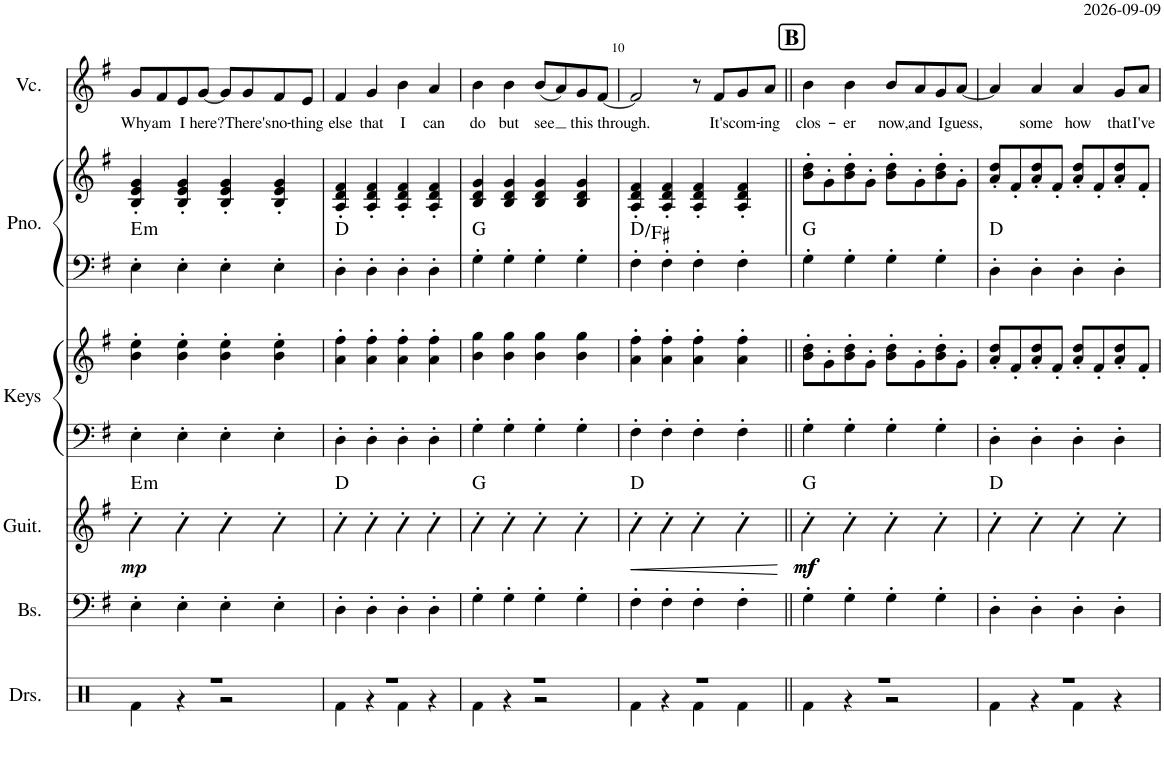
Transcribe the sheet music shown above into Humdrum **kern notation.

**kern	**kern	**kern	**kern	**dynam	**harte	**kern	**kern	**kern	**kern	**harte	**kern	**text
*part7	*part6	*part5	*part4	*part4	*part4	*part3	*part3	*part2	*part2	*part2	*part1	*part1
*staff9	*staff8	*staff7	*staff6	*staff6	*	*staff5	*staff4	*staff3	*staff2	*	*staff1	*staff1
*I"Violoncellos	*I"Drums	*I"Bass	*I"Guitar	*	*	*I"Keyboards	*	*I"Piano	*	*	*I"Vocal	*
*I'Vcs.	*I'Drs.	*I'Bs.	*I'Guit.	*	*	*I'Keys	*	*I'Pno.	*	*	*I'Vc.	*
!!LO:PB:g=z
*clefF4	*clefX	*clefF4	*clefG2	*	*	*clefF4	*clefG2	*clefF4	*clefG2	*	*clefG2	*
*	*	*Trd7c12	*Trd7c12	*	*	*	*	*	*	*	*	*
*k[f#]	*k[]	*k[f#]	*k[f#]	*	*	*k[f#]	*k[f#]	*k[f#]	*k[f#]	*	*k[f#]	*
*M4/4	*M4/4	*M4/4	*M4/4	*	*	*M4/4	*M4/4	*M4/4	*M4/4	*	*M4/4	*
=7	=7	=7	=7	=7	=7	=7	=7	=7	=7	=7	=7	=7
*	*^	*	*	*	*	*	*	*	*	*	*	*
!	!	!	!	!	!LO:DY:b	!LO:H:kt=m	!	!	!	!	!LO:H:kt=m	!	!LO:LY:b
4E'	1r	4Rf\	4E'\	4e'\	mp	E:min	4E'\	4b\' 4ee\'	4E'\	4B/' 4e/' 4g/'	E:min	8g/L	Why
!	!	!	!	!	!	!	!	!	!	!	!	!	!LO:LY:b
.	.	.	.	.	.	.	.	.	.	.	.	8f#/	am
!	!	!	!	!	!	!	!	!	!	!	!	!	!LO:LY:b
4E'	.	4r	4E'\	4e'\	.	.	4E'\	4b\' 4ee\'	4E'\	4B/' 4e/' 4g/'	.	8e/	I
!	!	!	!	!	!	!	!	!	!	!	!	!	!LO:LY:b
.	.	.	.	.	.	.	.	.	.	.	.	[8g/J	here?
4E'	.	2r	4E'\	4e'\	.	.	4E'\	4b\' 4ee\'	4E'\	4B/' 4e/' 4g/'	.	8g/L]	.
!	!	!	!	!	!	!	!	!	!	!	!	!	!LO:LY:b
.	.	.	.	.	.	.	.	.	.	.	.	8g/	There's
!	!	!	!	!	!	!	!	!	!	!	!	!	!LO:LY:b
4E'	.	.	4E'\	4e'\	.	.	4E'\	4b\' 4ee\'	4E'\	4B/' 4e/' 4g/'	.	8f#/	no-
!	!	!	!	!	!	!	!	!	!	!	!	!	!LO:LY:b
.	.	.	.	.	.	.	.	.	.	.	.	8e/J	-thing
=8	=8	=8	=8	=8	=8	=8	=8	=8	=8	=8	=8	=8	=8
!	!	!	!	!	!	!	!	!	!	!	!	!	!LO:LY:b
4D'	1r	4Rf\	4D'\	4d'\	.	D:maj	4D'\	4a\' 4ff#\'	4D'\	4A/' 4d/' 4f#/'	D:maj	4f#/	else
!	!	!	!	!	!	!	!	!	!	!	!	!	!LO:LY:b
4D'	.	4r	4D'\	4d'\	.	.	4D'\	4a\' 4ff#\'	4D'\	4A/' 4d/' 4f#/'	.	4g/	that
!	!	!	!	!	!	!	!	!	!	!	!	!	!LO:LY:b
4D'	.	4Rf\	4D'\	4d'\	.	.	4D'\	4a\' 4ff#\'	4D'\	4A/' 4d/' 4f#/'	.	4b\	I
!	!	!	!	!	!	!	!	!	!	!	!	!	!LO:LY:b
4D'	.	4r	4D'\	4d'\	.	.	4D'\	4a\' 4ff#\'	4D'\	4A/' 4d/' 4f#/'	.	4a/	can
=9	=9	=9	=9	=9	=9	=9	=9	=9	=9	=9	=9	=9	=9
!	!	!	!	!	!	!	!	!	!	!	!	!	!LO:LY:b
4G'	1r	4Rf\	4G'\	4g'\	.	G:maj	4G'\	4b\ 4gg\	4G'\	4B/ 4d/ 4g/	G:maj	4b\	do
!	!	!	!	!	!	!	!	!	!	!	!	!	!LO:LY:b
4G'	.	4r	4G'\	4g'\	.	.	4G'\	4b\ 4gg\	4G'\	4B/ 4d/ 4g/	.	4b\	but
!	!	!	!	!	!	!	!	!	!	!	!	!	!LO:LY:b
4G'	.	2r	4G'\	4g'\	.	.	4G'\	4b\ 4gg\	4G'\	4B/ 4d/ 4g/	.	(8b/L	see
.	.	.	.	.	.	.	.	.	.	.	.	8a/)	.
!	!	!	!	!	!	!	!	!	!	!	!	!	!LO:LY:b
4G'	.	.	4G'\	4g'\	.	.	4G'\	4b\ 4gg\	4G'\	4B/ 4d/ 4g/	.	8g/	this
!	!	!	!	!	!	!	!	!	!	!	!	!	!LO:LY:b
.	.	.	.	.	.	.	.	.	.	.	.	[8f#/J	through.
=10	=10	=10	=10	=10	=10	=10	=10	=10	=10	=10	=10	=10	=10
!	!	!	!	!	!LO:HP:b	!	!	!	!	!	!	!	!
4F#'	1r	4Rf\	4F#'\	4d'\	<	D:maj	4F#'\	4a\' 4ff#\'	4F#'\	4A/' 4d/' 4f#/'	D:maj/3	2f#/]	.
4F#'	.	4r	4F#'\	4d'\	.	.	4F#'\	4a\' 4ff#\'	4F#'\	4A/' 4d/' 4f#/'	.	.	.
4F#'	.	4Rf\	4F#'\	4d'\	.	.	4F#'\	4a\' 4ff#\'	4F#'\	4A/' 4d/' 4f#/'	.	8r	.
!	!	!	!	!	!	!	!	!	!	!	!	!	!LO:LY:b
.	.	.	.	.	.	.	.	.	.	.	.	8f#/L	It's
!	!	!	!	!	!	!	!	!	!	!	!	!	!LO:LY:b
4F#'	.	4Rf\	4F#'\	4d'\	.	.	4F#'\	4a\' 4ff#\'	4F#'\	4A/' 4d/' 4f#/'	.	8g/	com-
!	!	!	!	!	!	!	!	!	!	!	!	!	!LO:LY:b
.	.	.	.	.	.	.	.	.	.	.	.	8a/J	-ing
*	*v	*v	*	*	*	*	*	*	*	*	*	*	*
.	.	.	.	[	.	.	.	.	.	.	.	.
!!LO:REH:place=s1:a:B:cj:fs=14:t=B
=11||	=11||	=11||	=11||	=11||	=11||	=11||	=11||	=11||	=11||	=11||	=11||	=11||
*	*^	*	*	*	*	*	*	*	*	*	*	*
!	!	!	!	!	!LO:DY:b	!	!	!	!	!	!	!	!LO:LY:b
!	!	!	!	!	!LO:DY:n=1:b	!	!	!	!	!	!	!	!
4G'	1r	4Rf\	4G'\	4g'\	mf mf	G:maj	4G'\	8b\' 8dd\'L	4G'\	8b\' 8dd\'L	G:maj	4b\	clos-
.	.	.	.	.	.	.	.	8g'\	.	8g'\	.	.	.
!	!	!	!	!	!	!	!	!	!	!	!	!	!LO:LY:b
4G'	.	4r	4G'\	4g'\	.	.	4G'\	8b\' 8dd\'	4G'\	8b\' 8dd\'	.	4b\	-er
.	.	.	.	.	.	.	.	8g'\J	.	8g'\J	.	.	.
!	!	!	!	!	!	!	!	!	!	!	!	!	!LO:LY:b
4G'	.	2r	4G'\	4g'\	.	.	4G'\	8b\' 8dd\'L	4G'\	8b\' 8dd\'L	.	8b/L	now,
!	!	!	!	!	!	!	!	!	!	!	!	!	!LO:LY:b
.	.	.	.	.	.	.	.	8g'\	.	8g'\	.	8a/	and
!	!	!	!	!	!	!	!	!	!	!	!	!	!LO:LY:b
4G'	.	.	4G'\	4g'\	.	.	4G'\	8b\' 8dd\'	4G'\	8b\' 8dd\'	.	8g/	I
!	!	!	!	!	!	!	!	!	!	!	!	!	!LO:LY:b
.	.	.	.	.	.	.	.	8g'\J	.	8g'\J	.	[8a/J	guess,
=12	=12	=12	=12	=12	=12	=12	=12	=12	=12	=12	=12	=12	=12
4D'	1r	4Rf\	4D'\	4d'\	.	D:maj	4D'\	8a/' 8dd/'L	4D'\	8a/' 8dd/'L	D:maj	4a/]	.
.	.	.	.	.	.	.	.	8f#'/	.	8f#'/	.	.	.
!	!	!	!	!	!	!	!	!	!	!	!	!	!LO:LY:b
4D'	.	4r	4D'\	4d'\	.	.	4D'\	8a/' 8dd/'	4D'\	8a/' 8dd/'	.	4a/	some
.	.	.	.	.	.	.	.	8f#'/J	.	8f#'/J	.	.	.
!	!	!	!	!	!	!	!	!	!	!	!	!	!LO:LY:b
4D'	.	4Rf\	4D'\	4d'\	.	.	4D'\	8a/' 8dd/'L	4D'\	8a/' 8dd/'L	.	4a/	how
.	.	.	.	.	.	.	.	8f#'/	.	8f#'/	.	.	.
!	!	!	!	!	!	!	!	!	!	!	!	!	!LO:LY:b
4D'	.	4r	4D'\	4d'\	.	.	4D'\	8a/' 8dd/'	4D'\	8a/' 8dd/'	.	8g/L	that
!	!	!	!	!	!	!	!	!	!	!	!	!	!LO:LY:b
.	.	.	.	.	.	.	.	8f#'/J	.	8f#'/J	.	8a/J	I've
*	*v	*v	*	*	*	*	*	*	*	*	*	*	*
=	=	=	=	=	=	=	=	=	=	=	=	=
*-	*-	*-	*-	*-	*-	*-	*-	*-	*-	*-	*-	*-
